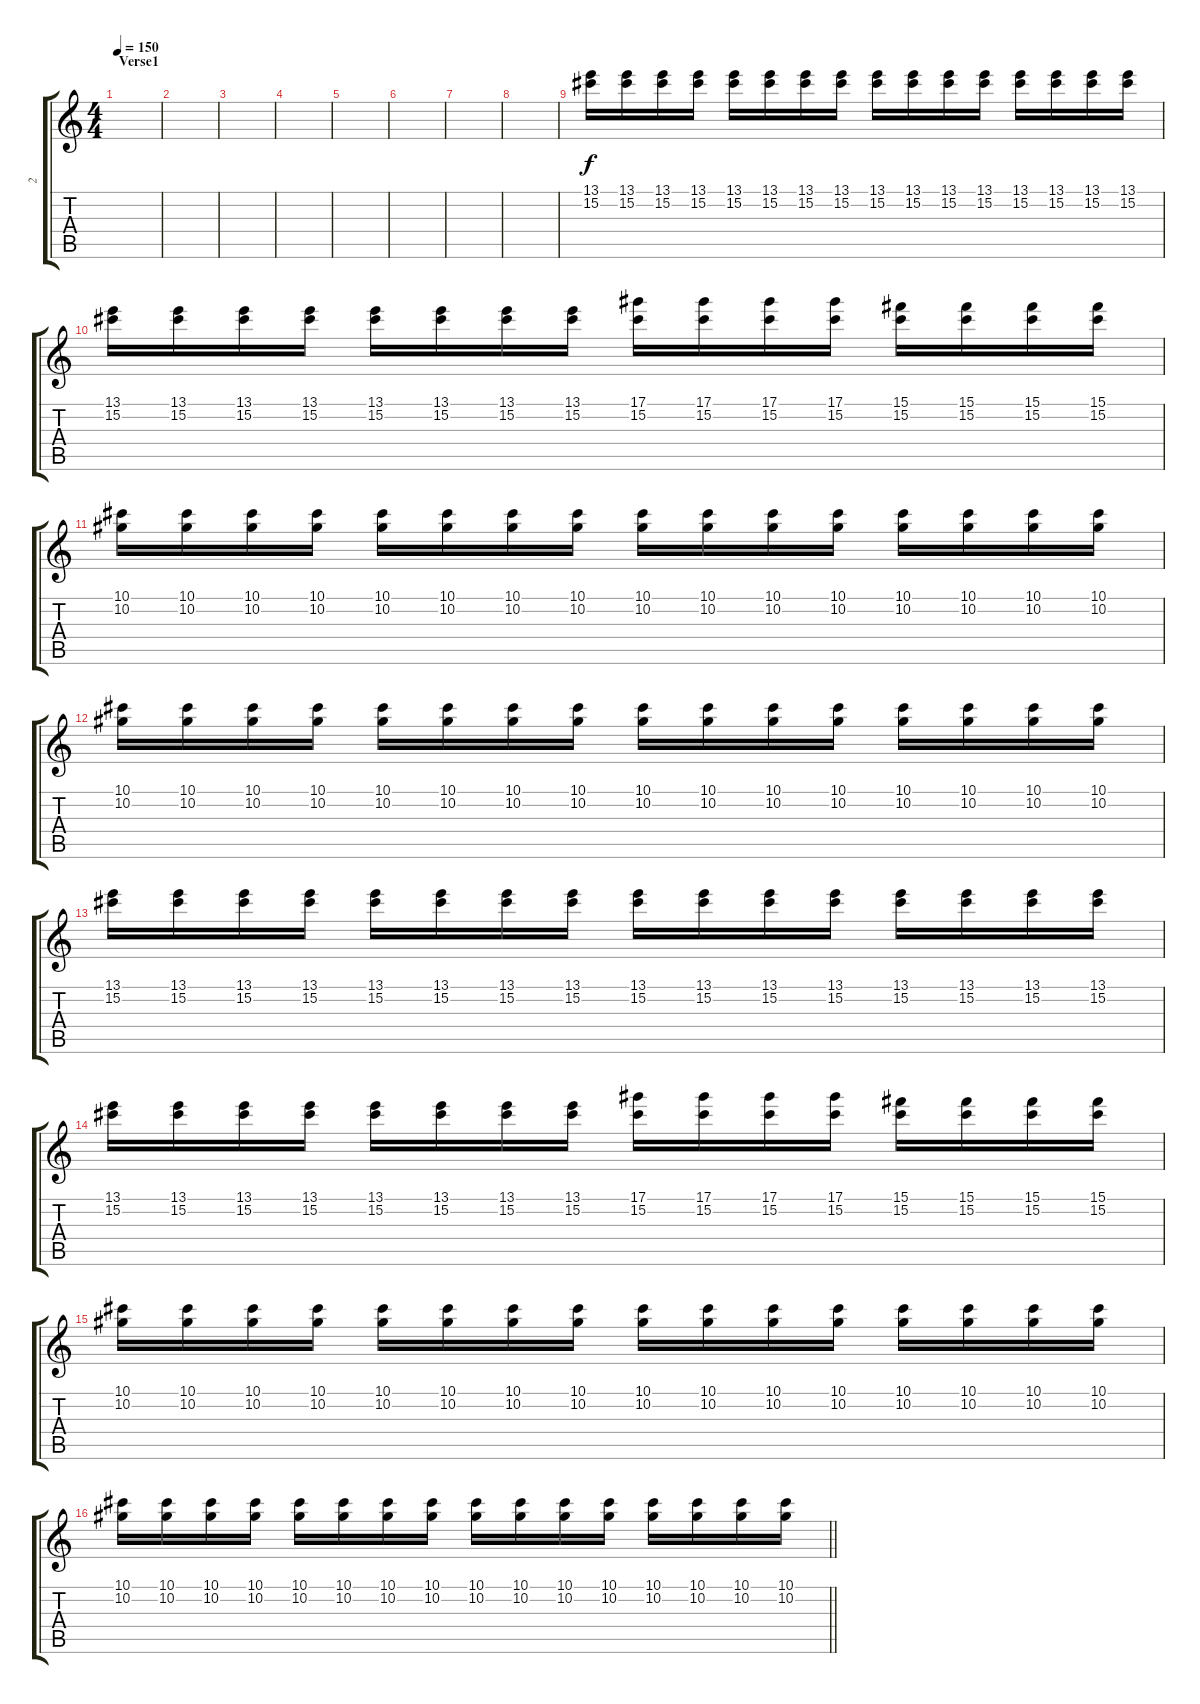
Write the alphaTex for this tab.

\track ("2" "2") {instrument electricguitarjazz}
\staff {score tabs}
\tuning (Eb4 Bb3 Gb3 Db3 Ab2 Db2) {hide}
\ts (4 4)
\section ("" "Verse1")
\tempo 150
\clef g2
\ks c
|
|
|
|
|
|
|
|
(13.1 15.2).16 (13.1 15.2).16 (13.1 15.2).16 (13.1 15.2).16 (13.1 15.2).16 (13.1 15.2).16 (13.1 15.2).16 (13.1 15.2).16 (13.1 15.2).16 (13.1 15.2).16 (13.1 15.2).16 (13.1 15.2).16 (13.1 15.2).16 (13.1 15.2).16 (13.1 15.2).16 (13.1 15.2).16 |
(13.1 15.2).16 (13.1 15.2).16 (13.1 15.2).16 (13.1 15.2).16 (13.1 15.2).16 (13.1 15.2).16 (13.1 15.2).16 (13.1 15.2).16 (17.1 15.2).16 (17.1 15.2).16 (17.1 15.2).16 (17.1 15.2).16 (15.1 15.2).16 (15.1 15.2).16 (15.1 15.2).16 (15.1 15.2).16 |
(10.1 10.2).16 (10.1 10.2).16 (10.1 10.2).16 (10.1 10.2).16 (10.1 10.2).16 (10.1 10.2).16 (10.1 10.2).16 (10.1 10.2).16 (10.1 10.2).16 (10.1 10.2).16 (10.1 10.2).16 (10.1 10.2).16 (10.1 10.2).16 (10.1 10.2).16 (10.1 10.2).16 (10.1 10.2).16 |
(10.1 10.2).16 (10.1 10.2).16 (10.1 10.2).16 (10.1 10.2).16 (10.1 10.2).16 (10.1 10.2).16 (10.1 10.2).16 (10.1 10.2).16 (10.1 10.2).16 (10.1 10.2).16 (10.1 10.2).16 (10.1 10.2).16 (10.1 10.2).16 (10.1 10.2).16 (10.1 10.2).16 (10.1 10.2).16 |
(13.1 15.2).16 (13.1 15.2).16 (13.1 15.2).16 (13.1 15.2).16 (13.1 15.2).16 (13.1 15.2).16 (13.1 15.2).16 (13.1 15.2).16 (13.1 15.2).16 (13.1 15.2).16 (13.1 15.2).16 (13.1 15.2).16 (13.1 15.2).16 (13.1 15.2).16 (13.1 15.2).16 (13.1 15.2).16 |
(13.1 15.2).16 (13.1 15.2).16 (13.1 15.2).16 (13.1 15.2).16 (13.1 15.2).16 (13.1 15.2).16 (13.1 15.2).16 (13.1 15.2).16 (17.1 15.2).16 (17.1 15.2).16 (17.1 15.2).16 (17.1 15.2).16 (15.1 15.2).16 (15.1 15.2).16 (15.1 15.2).16 (15.1 15.2).16 |
(10.1 10.2).16 (10.1 10.2).16 (10.1 10.2).16 (10.1 10.2).16 (10.1 10.2).16 (10.1 10.2).16 (10.1 10.2).16 (10.1 10.2).16 (10.1 10.2).16 (10.1 10.2).16 (10.1 10.2).16 (10.1 10.2).16 (10.1 10.2).16 (10.1 10.2).16 (10.1 10.2).16 (10.1 10.2).16 |
\barLineRight lightlight
(10.1 10.2).16 (10.1 10.2).16 (10.1 10.2).16 (10.1 10.2).16 (10.1 10.2).16 (10.1 10.2).16 (10.1 10.2).16 (10.1 10.2).16 (10.1 10.2).16 (10.1 10.2).16 (10.1 10.2).16 (10.1 10.2).16 (10.1 10.2).16 (10.1 10.2).16 (10.1 10.2).16 (10.1 10.2).16
